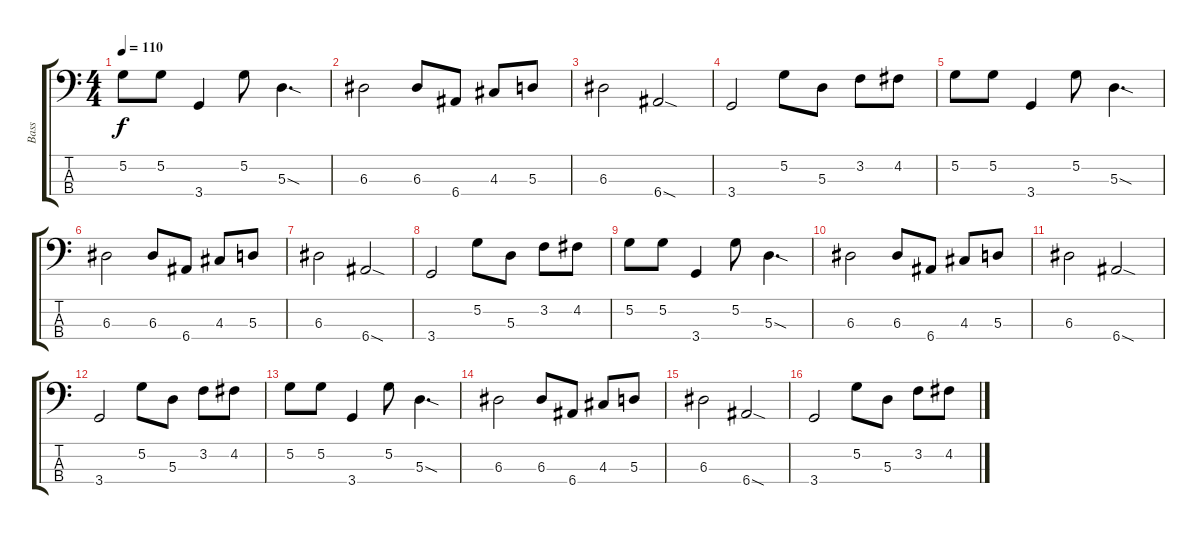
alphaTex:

\track ("Bass" "Bass") {instrument acousticbass}
\staff {score tabs}
\tuning (G2 D2 A1 E1) {hide}
\ts (4 4)
\tempo 110
\clef f4
\ks c
5.2.8{dy f} 5.2.8 3.4.4 5.2.8 5.3{sod}.4{d} |
6.3.2 6.3.8 6.4.8 4.3.8 5.3.8 |
6.3.2 6.4{sod}.2 |
3.4.2 5.2.8 5.3.8 3.2.8 4.2.8 |
5.2.8 5.2.8 3.4.4 5.2.8 5.3{sod}.4{d} |
6.3.2 6.3.8 6.4.8 4.3.8 5.3.8 |
6.3.2 6.4{sod}.2 |
3.4.2 5.2.8 5.3.8 3.2.8{txt ""} 4.2.8 |
5.2.8 5.2.8 3.4.4 5.2.8 5.3{sod}.4{d} |
6.3.2 6.3.8 6.4.8 4.3.8 5.3.8 |
6.3.2 6.4{sod}.2 |
3.4.2 5.2.8 5.3.8 3.2.8 4.2.8 |
5.2.8 5.2.8 3.4.4 5.2.8 5.3{sod}.4{d} |
6.3.2 6.3.8 6.4.8 4.3.8 5.3.8 |
6.3.2 6.4{sod}.2 |
3.4.2 5.2.8 5.3.8 3.2.8 4.2.8
